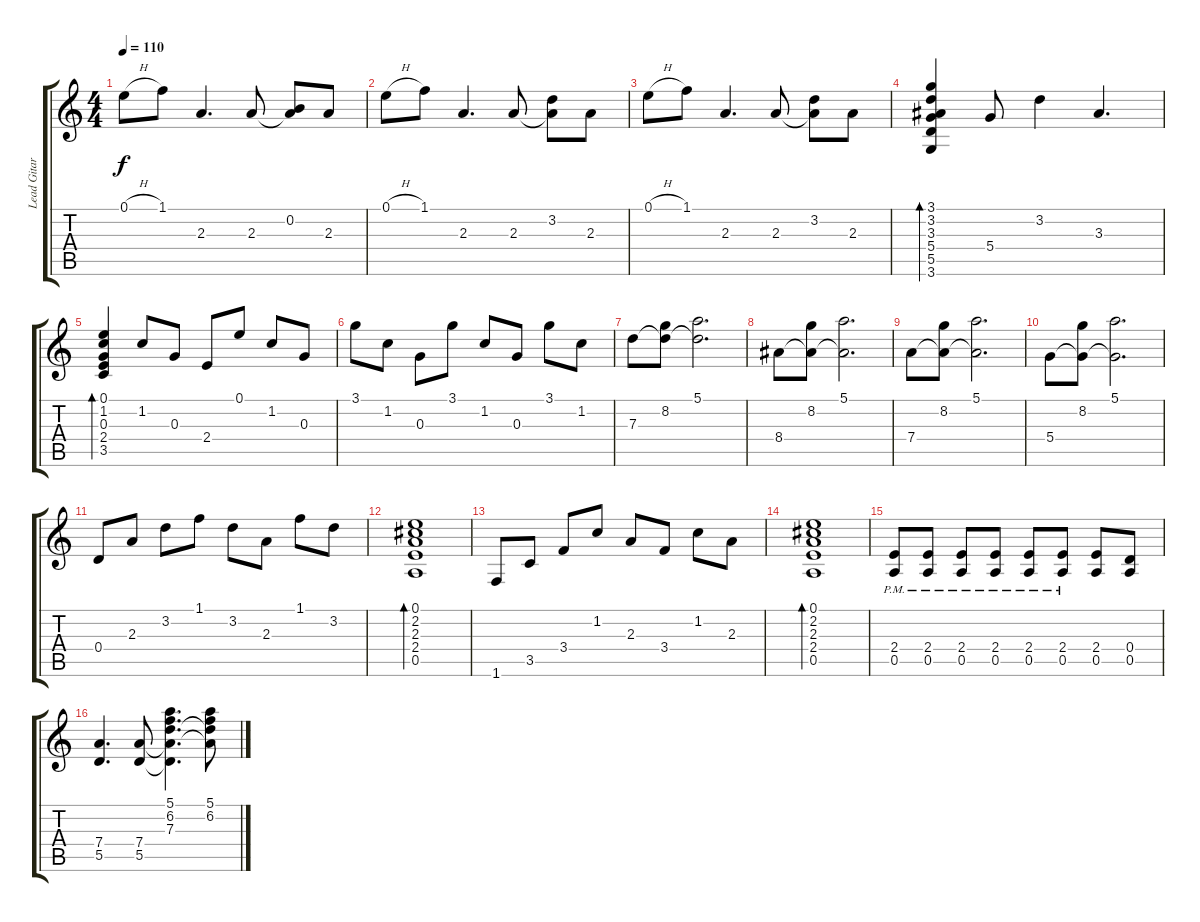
\track ("Lead Gitar" "Lead Gitar") {instrument electricguitarclean}
\staff {score tabs}
\tuning (E4 B3 G3 D3 A2 E2) {hide}
\ts (4 4)
\tempo 110
\clef g2
\ks c
0.1{h}.8{dy f} 1.1.8 2.3.4{d} 2.3.8 (0.2 2.3{t}).8 2.3.8 |
0.1{h}.8 1.1.8 2.3.4{d} 2.3.8 (3.2 2.3{t}).8 2.3.8 |
0.1{h}.8 1.1.8 2.3.4{d} 2.3.8 (3.2 2.3{t}).8 2.3.8 |
(3.1 3.2 3.3 5.4 5.5 3.6).4{bd 60} 5.4.8 3.2.4 3.3.4{d} |
(0.1 1.2 0.3 2.4 3.5).4{bd 60} 1.2.8 0.3.8 2.4.8 0.1.8 1.2.8 0.3.8 |
3.1.8 1.2.8 0.3.8 3.1.8 1.2.8 0.3.8 3.1.8 1.2.8 |
7.3.8 (8.2 7.3{t}).8 (5.1 7.3{t}).2{d} |
8.4.8 (8.2 8.4{t}).8 (5.1 8.4{t}).2{d} |
7.4.8 (8.2 7.4{t}).8 (5.1 7.4{t}).2{d} |
5.4.8 (8.2 5.4{t}).8 (5.1 5.4{t}).2{d} |
0.4.8 2.3.8 3.2.8 1.1.8 3.2.8 2.3.8 1.1.8 3.2.8 |
(0.1 2.2 2.3 2.4 0.5).1{bd 60} |
1.6.8 3.5.8 3.4.8 1.2.8 2.3.8 3.4.8 1.2.8 2.3.8 |
(0.1 2.2 2.3 2.4 0.5).1{bd 60} |
(2.4{pm} 0.5{pm}).8{instrument distortionguitar} (2.4{pm} 0.5{pm}).8 (2.4{pm} 0.5{pm}).8 (2.4{pm} 0.5{pm}).8 (2.4{pm} 0.5{pm}).8 (2.4{pm} 0.5{pm}).8 (2.4 0.5).8 (0.4 0.5).8 |
(7.4 5.5).4{d} (7.4 5.5).8 (5.1 6.2 7.3 7.4{t} 5.5{t}).4{d} (5.1 6.2 7.3{t} 7.4{t}).8
